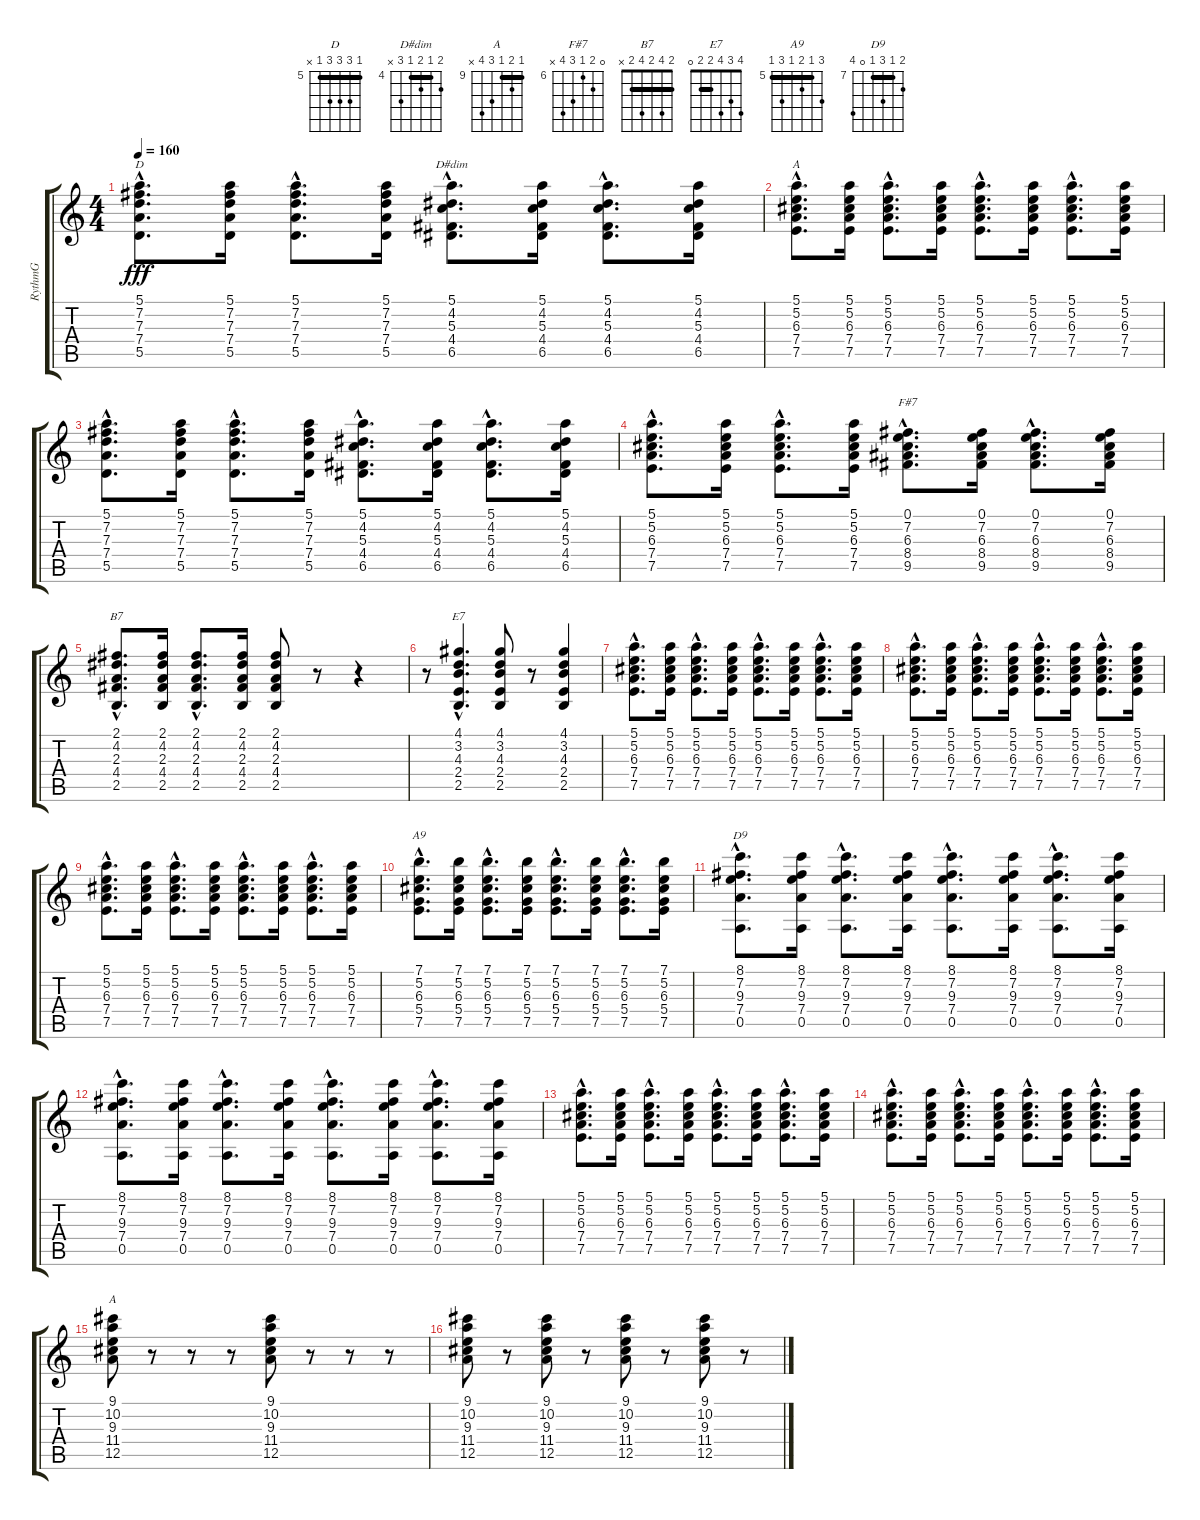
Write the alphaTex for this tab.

\track ("RythmG" "RythmG") {instrument acousticguitarsteel}
\staff {score tabs}
\tuning (E4 B3 G3 D3 A2 E2) {hide}
\chord ("D" 5 7 7 7 5 x) {firstfret 5 barre 5}
\chord ("D#dim" 5 4 5 4 6 x) {firstfret 4 barre 4}
\chord ("A" 5 5 6 7 7 5) {firstfret 5 barre 5}
\chord ("F#7" 0 7 6 8 9 x) {firstfret 6}
\chord ("B7" 2 4 2 4 2 x) {barre 2}
\chord ("E7" 4 3 4 2 2 0) {barre 2}
\chord ("A9" 7 5 6 5 7 5) {firstfret 5 barre 5}
\chord ("D9" 8 7 9 7 0 10) {firstfret 7 barre 7}
\chord ("A" 9 10 9 11 12 x) {firstfret 9 barre 9}
\ts (4 4)
\tempo 160
\clef g2
\ks c
(5.1{hac} 7.2{hac} 7.3{hac} 7.4{hac} 5.5{hac}).8{d ch "D" dy fff} (5.1 7.2 7.3 7.4 5.5).16 (5.1{hac} 7.2{hac} 7.3{hac} 7.4{hac} 5.5{hac}).8{d} (5.1 7.2 7.3 7.4 5.5).16 (5.1{hac} 4.2{hac} 5.3{hac} 4.4{hac} 6.5{hac}).8{d ch "D#dim"} (5.1 4.2 5.3 4.4 6.5).16 (5.1{hac} 4.2{hac} 5.3{hac} 4.4{hac} 6.5{hac}).8{d} (5.1 4.2 5.3 4.4 6.5).16 |
(5.1{hac} 5.2{hac} 6.3{hac} 7.4{hac} 7.5{hac}).8{d ch "A"} (5.1 5.2 6.3 7.4 7.5).16 (5.1{hac} 5.2{hac} 6.3{hac} 7.4{hac} 7.5{hac}).8{d} (5.1 5.2 6.3 7.4 7.5).16 (5.1{hac} 5.2{hac} 6.3{hac} 7.4{hac} 7.5{hac}).8{d} (5.1 5.2 6.3 7.4 7.5).16 (5.1{hac} 5.2{hac} 6.3{hac} 7.4{hac} 7.5{hac}).8{d} (5.1 5.2 6.3 7.4 7.5).16 |
(5.1{hac} 7.2{hac} 7.3{hac} 7.4{hac} 5.5{hac}).8{d} (5.1 7.2 7.3 7.4 5.5).16 (5.1{hac} 7.2{hac} 7.3{hac} 7.4{hac} 5.5{hac}).8{d} (5.1 7.2 7.3 7.4 5.5).16 (5.1{hac} 4.2{hac} 5.3{hac} 4.4{hac} 6.5{hac}).8{d} (5.1 4.2 5.3 4.4 6.5).16 (5.1{hac} 4.2{hac} 5.3{hac} 4.4{hac} 6.5{hac}).8{d} (5.1 4.2 5.3 4.4 6.5).16 |
(5.1{hac} 5.2{hac} 6.3{hac} 7.4{hac} 7.5{hac}).8{d} (5.1 5.2 6.3 7.4 7.5).16 (5.1{hac} 5.2{hac} 6.3{hac} 7.4{hac} 7.5{hac}).8{d} (5.1 5.2 6.3 7.4 7.5).16 (0.1{hac} 7.2{hac} 6.3{hac} 8.4{hac} 9.5{hac}).8{d ch "F#7"} (0.1 7.2 6.3 8.4 9.5).16 (0.1{hac} 7.2{hac} 6.3{hac} 8.4{hac} 9.5{hac}).8{d} (0.1 7.2 6.3 8.4 9.5).16 |
(2.1{hac} 4.2{hac} 2.3{hac} 4.4{hac} 2.5{hac}).8{d ch "B7"} (2.1 4.2 2.3 4.4 2.5).16 (2.1{hac} 4.2{hac} 2.3{hac} 4.4{hac} 2.5{hac}).8{d} (2.1 4.2 2.3 4.4 2.5).16 (2.1 4.2 2.3 4.4 2.5).8 r.8 r.4 |
r.8 (4.1{hac} 3.2{hac} 4.3{hac} 2.4{hac} 2.5{hac}).4{d ch "E7"} (4.1 3.2 4.3 2.4 2.5).8 r.8 (4.1 3.2 4.3 2.4 2.5).4 |
(5.1{hac} 5.2{hac} 6.3{hac} 7.4{hac} 7.5{hac}).8{d} (5.1 5.2 6.3 7.4 7.5).16 (5.1{hac} 5.2{hac} 6.3{hac} 7.4{hac} 7.5{hac}).8{d} (5.1 5.2 6.3 7.4 7.5).16 (5.1{hac} 5.2{hac} 6.3{hac} 7.4{hac} 7.5{hac}).8{d} (5.1 5.2 6.3 7.4 7.5).16 (5.1{hac} 5.2{hac} 6.3{hac} 7.4{hac} 7.5{hac}).8{d} (5.1 5.2 6.3 7.4 7.5).16 |
(5.1{hac} 5.2{hac} 6.3{hac} 7.4{hac} 7.5{hac}).8{d} (5.1 5.2 6.3 7.4 7.5).16 (5.1{hac} 5.2{hac} 6.3{hac} 7.4{hac} 7.5{hac}).8{d} (5.1 5.2 6.3 7.4 7.5).16 (5.1{hac} 5.2{hac} 6.3{hac} 7.4{hac} 7.5{hac}).8{d} (5.1 5.2 6.3 7.4 7.5).16 (5.1{hac} 5.2{hac} 6.3{hac} 7.4{hac} 7.5{hac}).8{d} (5.1 5.2 6.3 7.4 7.5).16 |
(5.1{hac} 5.2{hac} 6.3{hac} 7.4{hac} 7.5{hac}).8{d} (5.1 5.2 6.3 7.4 7.5).16 (5.1{hac} 5.2{hac} 6.3{hac} 7.4{hac} 7.5{hac}).8{d} (5.1 5.2 6.3 7.4 7.5).16 (5.1{hac} 5.2{hac} 6.3{hac} 7.4{hac} 7.5{hac}).8{d} (5.1 5.2 6.3 7.4 7.5).16 (5.1{hac} 5.2{hac} 6.3{hac} 7.4{hac} 7.5{hac}).8{d} (5.1 5.2 6.3 7.4 7.5).16 |
(7.1{hac} 5.2{hac} 6.3{hac} 5.4{hac} 7.5{hac}).8{d ch "A9"} (7.1 5.2 6.3 5.4 7.5).16 (7.1{hac} 5.2{hac} 6.3{hac} 5.4{hac} 7.5{hac}).8{d} (7.1 5.2 6.3 5.4 7.5).16 (7.1{hac} 5.2{hac} 6.3{hac} 5.4{hac} 7.5{hac}).8{d} (7.1 5.2 6.3 5.4 7.5).16 (7.1{hac} 5.2{hac} 6.3{hac} 5.4{hac} 7.5{hac}).8{d} (7.1 5.2 6.3 5.4 7.5).16 |
(8.1{hac} 7.2{hac} 9.3{hac} 7.4{hac} 0.5{hac}).8{d ch "D9"} (8.1 7.2 9.3 7.4 0.5).16 (8.1{hac} 7.2{hac} 9.3{hac} 7.4{hac} 0.5{hac}).8{d} (8.1 7.2 9.3 7.4 0.5).16 (8.1{hac} 7.2{hac} 9.3{hac} 7.4{hac} 0.5{hac}).8{d} (8.1 7.2 9.3 7.4 0.5).16 (8.1{hac} 7.2{hac} 9.3{hac} 7.4{hac} 0.5{hac}).8{d} (8.1 7.2 9.3 7.4 0.5).16 |
(8.1{hac} 7.2{hac} 9.3{hac} 7.4{hac} 0.5{hac}).8{d} (8.1 7.2 9.3 7.4 0.5).16 (8.1{hac} 7.2{hac} 9.3{hac} 7.4{hac} 0.5{hac}).8{d} (8.1 7.2 9.3 7.4 0.5).16 (8.1{hac} 7.2{hac} 9.3{hac} 7.4{hac} 0.5{hac}).8{d} (8.1 7.2 9.3 7.4 0.5).16 (8.1{hac} 7.2{hac} 9.3{hac} 7.4{hac} 0.5{hac}).8{d} (8.1 7.2 9.3 7.4 0.5).16 |
(5.1{hac} 5.2{hac} 6.3{hac} 7.4{hac} 7.5{hac}).8{d} (5.1 5.2 6.3 7.4 7.5).16 (5.1{hac} 5.2{hac} 6.3{hac} 7.4{hac} 7.5{hac}).8{d} (5.1 5.2 6.3 7.4 7.5).16 (5.1{hac} 5.2{hac} 6.3{hac} 7.4{hac} 7.5{hac}).8{d} (5.1 5.2 6.3 7.4 7.5).16 (5.1{hac} 5.2{hac} 6.3{hac} 7.4{hac} 7.5{hac}).8{d} (5.1 5.2 6.3 7.4 7.5).16 |
(5.1{hac} 5.2{hac} 6.3{hac} 7.4{hac} 7.5{hac}).8{d} (5.1 5.2 6.3 7.4 7.5).16 (5.1{hac} 5.2{hac} 6.3{hac} 7.4{hac} 7.5{hac}).8{d} (5.1 5.2 6.3 7.4 7.5).16 (5.1{hac} 5.2{hac} 6.3{hac} 7.4{hac} 7.5{hac}).8{d} (5.1 5.2 6.3 7.4 7.5).16 (5.1{hac} 5.2{hac} 6.3{hac} 7.4{hac} 7.5{hac}).8{d} (5.1 5.2 6.3 7.4 7.5).16 |
(9.1 10.2 9.3 11.4 12.5).8{ch "A"} r.8 r.8 r.8 (9.1 10.2 9.3 11.4 12.5).8 r.8 r.8 r.8 |
(9.1 10.2 9.3 11.4 12.5).8 r.8 (9.1 10.2 9.3 11.4 12.5).8 r.8 (9.1 10.2 9.3 11.4 12.5).8 r.8 (9.1 10.2 9.3 11.4 12.5).8 r.8
